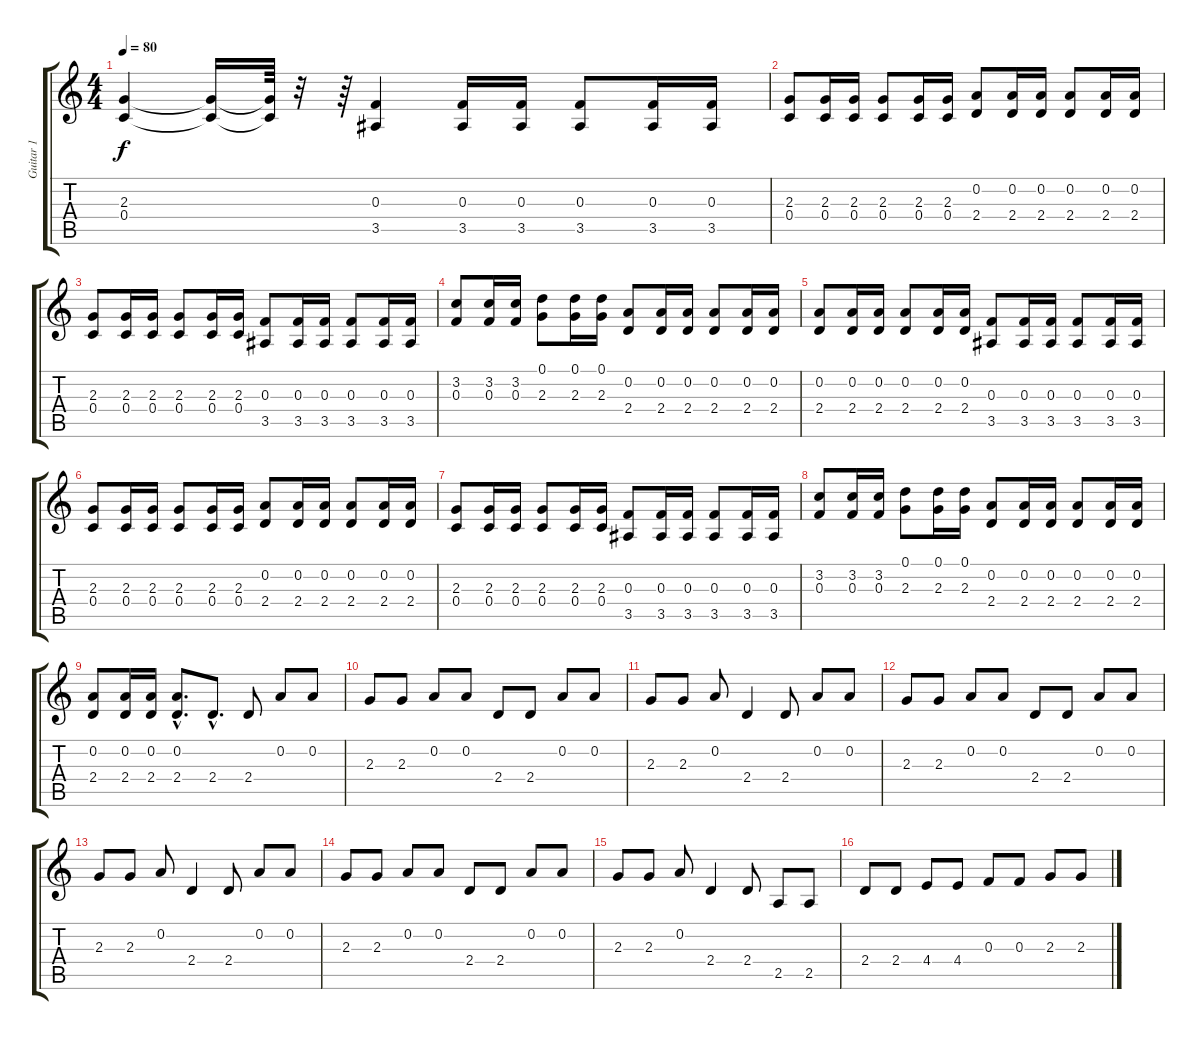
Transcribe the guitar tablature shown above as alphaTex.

\track ("Guitar 1" "Guitar 1") {instrument distortionguitar}
\staff {score tabs}
\tuning (D4 A3 F3 C3 G2 D2) {hide}
\ts (4 4)
\tempo 80
\clef g2
\ks c
(2.3{t} 0.4{t}).4{dy f} (2.3{t} 0.4{t}).16 (2.3{t} 0.4{t}).64 r.32 r.64 (0.3 3.5).4 (0.3 3.5).16 (0.3 3.5).16 (0.3 3.5).8 (0.3 3.5).16 (0.3 3.5).16 |
(2.3 0.4).8 (2.3 0.4).16 (2.3 0.4).16 (2.3 0.4).8 (2.3 0.4).16 (2.3 0.4).16 (0.2 2.4).8 (0.2 2.4).16 (0.2 2.4).16 (0.2 2.4).8 (0.2 2.4).16 (0.2 2.4).16 |
(2.3 0.4).8 (2.3 0.4).16 (2.3 0.4).16 (2.3 0.4).8 (2.3 0.4).16 (2.3 0.4).16 (0.3 3.5).8 (0.3 3.5).16 (0.3 3.5).16 (0.3 3.5).8 (0.3 3.5).16 (0.3 3.5).16 |
(3.2 0.3).8 (3.2 0.3).16 (3.2 0.3).16 (0.1 2.3).8 (0.1 2.3).16 (0.1 2.3).16 (0.2 2.4).8 (0.2 2.4).16 (0.2 2.4).16 (0.2 2.4).8 (0.2 2.4).16 (0.2 2.4).16 |
(0.2 2.4).8 (0.2 2.4).16 (0.2 2.4).16 (0.2 2.4).8 (0.2 2.4).16 (0.2 2.4).16 (0.3 3.5).8 (0.3 3.5).16 (0.3 3.5).16 (0.3 3.5).8 (0.3 3.5).16 (0.3 3.5).16 |
(2.3 0.4).8 (2.3 0.4).16 (2.3 0.4).16 (2.3 0.4).8 (2.3 0.4).16 (2.3 0.4).16 (0.2 2.4).8 (0.2 2.4).16 (0.2 2.4).16 (0.2 2.4).8 (0.2 2.4).16 (0.2 2.4).16 |
(2.3 0.4).8 (2.3 0.4).16 (2.3 0.4).16 (2.3 0.4).8 (2.3 0.4).16 (2.3 0.4).16 (0.3 3.5).8 (0.3 3.5).16 (0.3 3.5).16 (0.3 3.5).8 (0.3 3.5).16 (0.3 3.5).16 |
(3.2 0.3).8 (3.2 0.3).16 (3.2 0.3).16 (0.1 2.3).8 (0.1 2.3).16 (0.1 2.3).16 (0.2 2.4).8 (0.2 2.4).16 (0.2 2.4).16 (0.2 2.4).8 (0.2 2.4).16 (0.2 2.4).16 |
(0.2 2.4).8 (0.2 2.4).16 (0.2 2.4).16 (0.2{hac} 2.4{hac}).8{d} 2.4{hac}.8{d} 2.4.8 0.2.8 0.2.8 |
2.3.8 2.3.8 0.2.8 0.2.8 2.4.8 2.4.8 0.2.8 0.2.8 |
2.3.8 2.3.8 0.2.8 2.4.4 2.4.8 0.2.8 0.2.8 |
2.3.8 2.3.8 0.2.8 0.2.8 2.4.8 2.4.8 0.2.8 0.2.8 |
2.3.8 2.3.8 0.2.8 2.4.4 2.4.8 0.2.8 0.2.8 |
2.3.8 2.3.8 0.2.8 0.2.8 2.4.8 2.4.8 0.2.8 0.2.8 |
2.3.8 2.3.8 0.2.8 2.4.4 2.4.8 2.5.8 2.5.8 |
2.4.8 2.4.8 4.4.8 4.4.8 0.3.8 0.3.8 2.3.8 2.3.8
